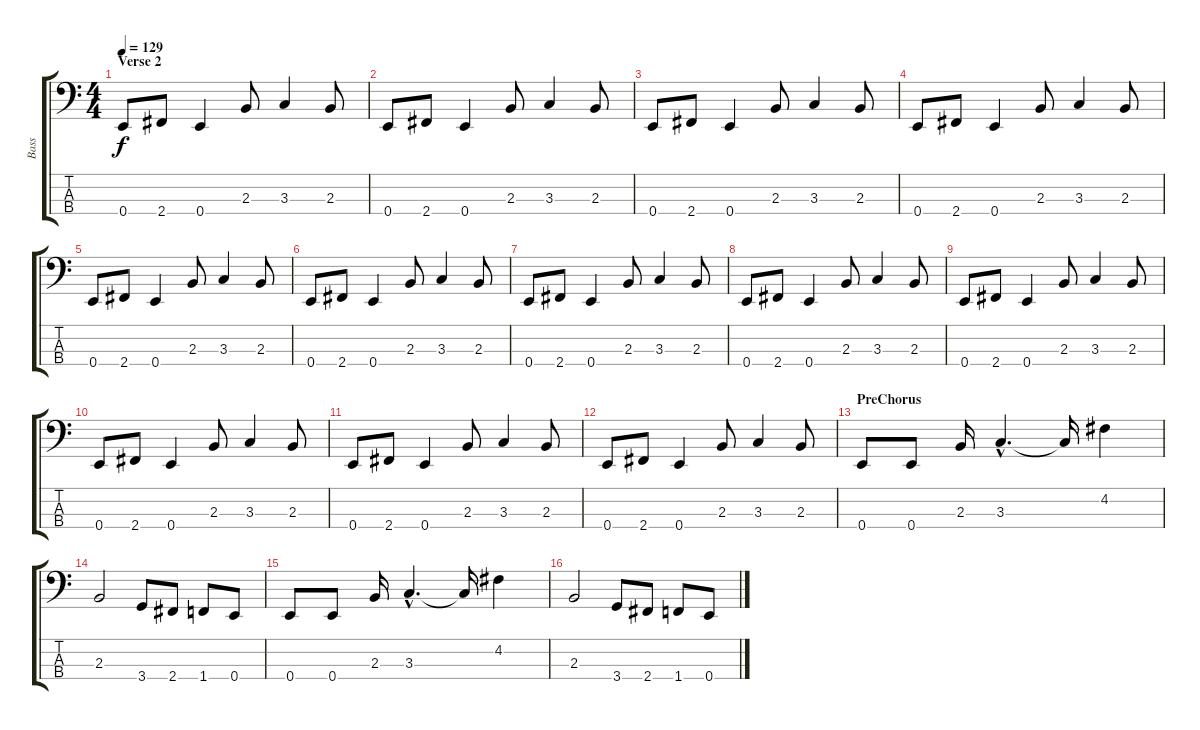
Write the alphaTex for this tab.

\track ("Bass" "Bass") {instrument electricbasspick}
\staff {score tabs}
\tuning (G2 D2 A1 E1) {hide}
\ts (4 4)
\section ("" "Verse 2")
\tempo 129
\clef f4
\ks c
0.4.8{dy f} 2.4.8 0.4.4 2.3.8 3.3.4 2.3.8 |
0.4.8 2.4.8 0.4.4 2.3.8 3.3.4 2.3.8 |
0.4.8 2.4.8 0.4.4 2.3.8 3.3.4 2.3.8 |
0.4.8 2.4.8 0.4.4 2.3.8 3.3.4 2.3.8 |
0.4.8 2.4.8 0.4.4 2.3.8 3.3.4 2.3.8 |
0.4.8 2.4.8 0.4.4 2.3.8 3.3.4 2.3.8 |
0.4.8 2.4.8 0.4.4 2.3.8 3.3.4 2.3.8 |
0.4.8 2.4.8 0.4.4 2.3.8 3.3.4 2.3.8 |
0.4.8 2.4.8 0.4.4 2.3.8 3.3.4 2.3.8 |
0.4.8 2.4.8 0.4.4 2.3.8 3.3.4 2.3.8 |
0.4.8 2.4.8 0.4.4 2.3.8 3.3.4 2.3.8 |
0.4.8 2.4.8 0.4.4 2.3.8 3.3.4 2.3.8 |
\section ("" "PreChorus")
0.4.8 0.4.8 2.3.16 3.3{hac}.4{d} 3.3{t}.16 4.2.4 |
2.3.2 3.4.8 2.4.8 1.4.8 0.4.8 |
0.4.8 0.4.8 2.3.16 3.3{hac}.4{d} 3.3{t}.16 4.2.4 |
2.3.2 3.4.8 2.4.8 1.4.8 0.4.8
